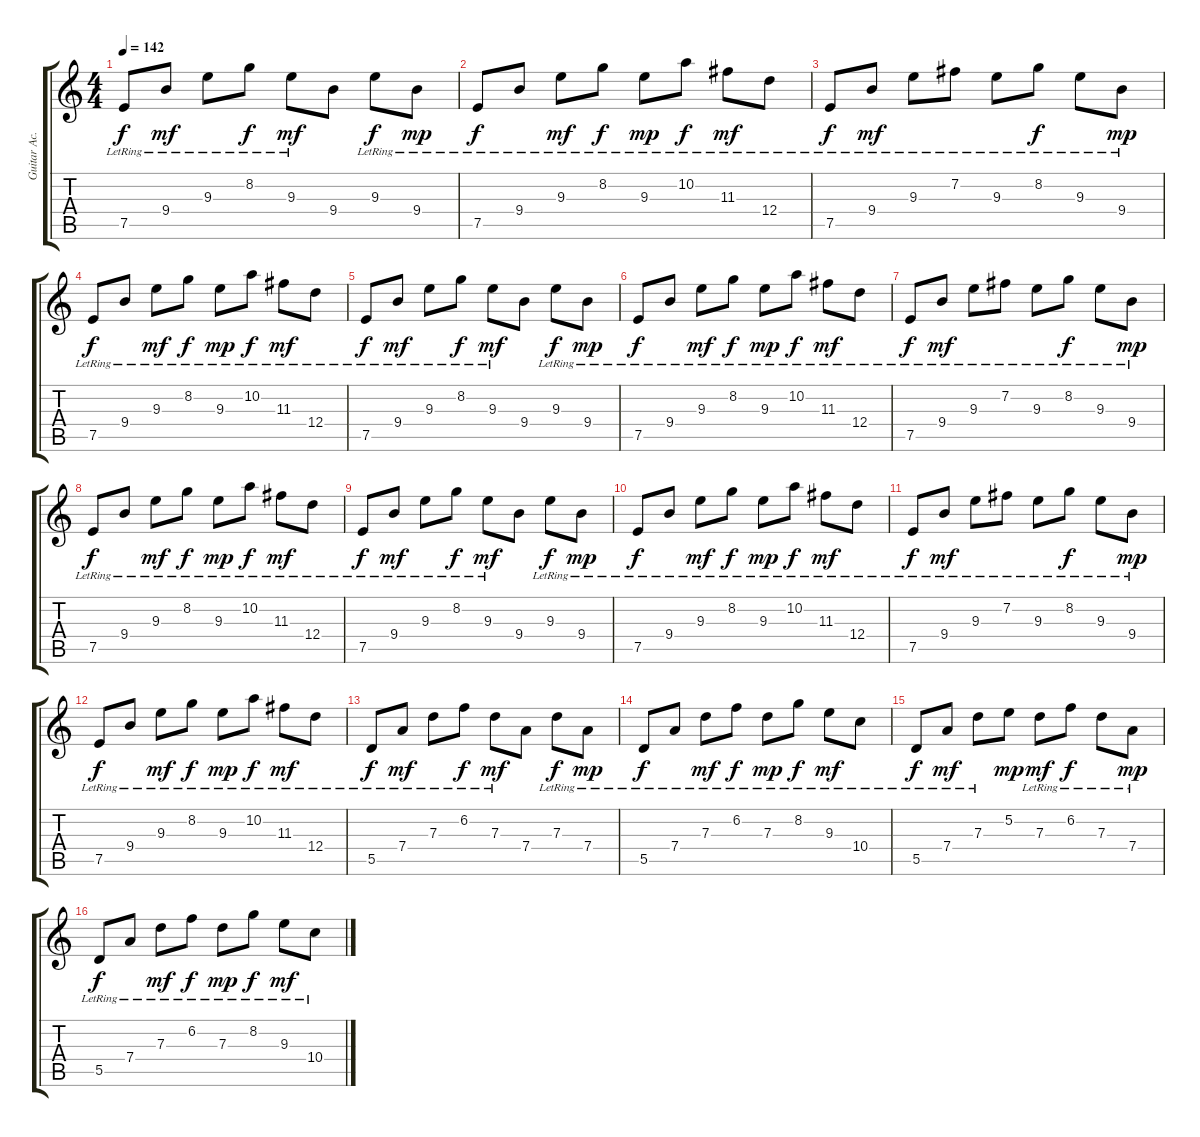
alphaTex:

\track ("Guitar Ac." "Guitar Ac.") {instrument acousticguitarsteel}
\staff {score tabs}
\tuning (E4 B3 G3 D3 A2 E2) {hide}
\ts (4 4)
\tempo 142
\clef g2
\ks c
7.5{lr}.8{dy f volume 11 balance 8 instrument acousticguitarsteel} 9.4{lr}.8{dy mf} 9.3{lr}.8 8.2{lr}.8{dy f} 9.3{lr}.8{dy mf} 9.4.8 9.3{lr}.8{dy f} 9.4{lr}.8{dy mp} |
7.5{lr}.8{dy f} 9.4{lr}.8 9.3{lr}.8{dy mf} 8.2{lr}.8{dy f} 9.3{lr}.8{dy mp} 10.2{lr}.8{dy f} 11.3{lr}.8{dy mf} 12.4{lr}.8 |
7.5{lr}.8{dy f} 9.4{lr}.8{dy mf} 9.3{lr}.8 7.2{lr}.8 9.3{lr}.8 8.2{lr}.8{dy f} 9.3{lr}.8 9.4{lr}.8{dy mp} |
7.5{lr}.8{dy f} 9.4{lr}.8 9.3{lr}.8{dy mf} 8.2{lr}.8{dy f} 9.3{lr}.8{dy mp} 10.2{lr}.8{dy f} 11.3{lr}.8{dy mf} 12.4{lr}.8 |
7.5{lr}.8{dy f} 9.4{lr}.8{dy mf} 9.3{lr}.8 8.2{lr}.8{dy f} 9.3{lr}.8{dy mf} 9.4.8 9.3{lr}.8{dy f} 9.4{lr}.8{dy mp} |
7.5{lr}.8{dy f} 9.4{lr}.8 9.3{lr}.8{dy mf} 8.2{lr}.8{dy f} 9.3{lr}.8{dy mp} 10.2{lr}.8{dy f} 11.3{lr}.8{dy mf} 12.4{lr}.8 |
7.5{lr}.8{dy f} 9.4{lr}.8{dy mf} 9.3{lr}.8 7.2{lr}.8 9.3{lr}.8 8.2{lr}.8{dy f} 9.3{lr}.8 9.4{lr}.8{dy mp} |
7.5{lr}.8{dy f} 9.4{lr}.8 9.3{lr}.8{dy mf} 8.2{lr}.8{dy f} 9.3{lr}.8{dy mp} 10.2{lr}.8{dy f} 11.3{lr}.8{dy mf} 12.4{lr}.8 |
7.5{lr}.8{dy f} 9.4{lr}.8{dy mf} 9.3{lr}.8 8.2{lr}.8{dy f} 9.3{lr}.8{dy mf} 9.4.8 9.3{lr}.8{dy f} 9.4{lr}.8{dy mp} |
7.5{lr}.8{dy f} 9.4{lr}.8 9.3{lr}.8{dy mf} 8.2{lr}.8{dy f} 9.3{lr}.8{dy mp} 10.2{lr}.8{dy f} 11.3{lr}.8{dy mf} 12.4{lr}.8 |
7.5{lr}.8{dy f} 9.4{lr}.8{dy mf} 9.3{lr}.8 7.2{lr}.8 9.3{lr}.8 8.2{lr}.8{dy f} 9.3{lr}.8 9.4{lr}.8{dy mp} |
7.5{lr}.8{dy f} 9.4{lr}.8 9.3{lr}.8{dy mf} 8.2{lr}.8{dy f} 9.3{lr}.8{dy mp} 10.2{lr}.8{dy f} 11.3{lr}.8{dy mf} 12.4{lr}.8 |
5.5{lr}.8{dy f} 7.4{lr}.8{dy mf} 7.3{lr}.8 6.2{lr}.8{dy f} 7.3{lr}.8{dy mf} 7.4.8 7.3{lr}.8{dy f} 7.4{lr}.8{dy mp} |
5.5{lr}.8{dy f} 7.4{lr}.8 7.3{lr}.8{dy mf} 6.2{lr}.8{dy f} 7.3{lr}.8{dy mp} 8.2{lr}.8{dy f} 9.3{lr}.8{dy mf} 10.4{lr}.8 |
5.5{lr}.8{dy f} 7.4{lr}.8{dy mf} 7.3{lr}.8 5.2.8{dy mp} 7.3{lr}.8{dy mf} 6.2{lr}.8{dy f} 7.3{lr}.8 7.4{lr}.8{dy mp} |
5.5{lr}.8{dy f} 7.4{lr}.8 7.3{lr}.8{dy mf} 6.2{lr}.8{dy f} 7.3{lr}.8{dy mp} 8.2{lr}.8{dy f} 9.3{lr}.8{dy mf} 10.4{lr}.8
